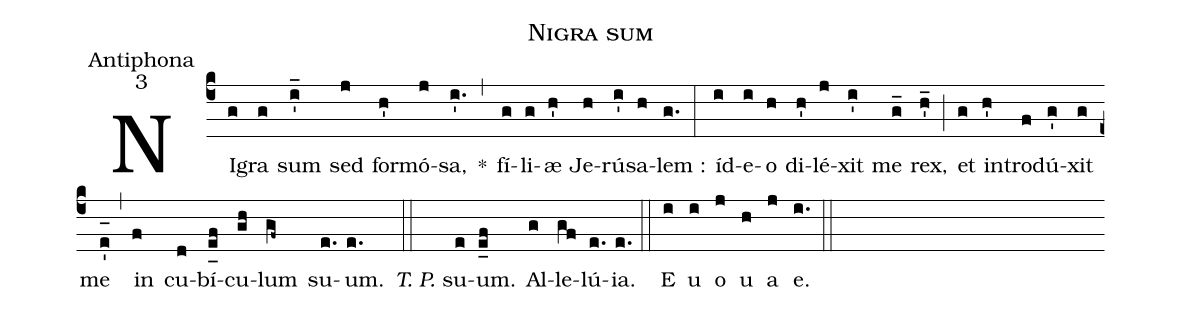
name:Nigra sum;
office-part:Antiphona;
mode:3;
%%
(c4) NI(g)gra(g) sum(i'_) sed(j) for(h')mó(j)sa,(i'.[oh:h]) *(,) fí(g)li(g)æ(h') Je(h)rú(i')sa(h)lem :(g.) (:) íd(i)e(i)o(h) di(h')lé(j)xit(i') me(g_) rex,(h'_) (;) et(g) in(h')tro(f)dú(g')xit(g) me(e'_[oh:h]) (,) in(f) cu(d)bí(e_[uh:l]f)cu(gh)lum(gf~) su(e.)um.(e.) (::) <i>T. P.</i>  su(e)um.(e_f) Al(g)le(gf)lú(e.){ia}.(e.) (::) E(i) u(i) o(j) u(h) a(j) e.(i.) (::)
